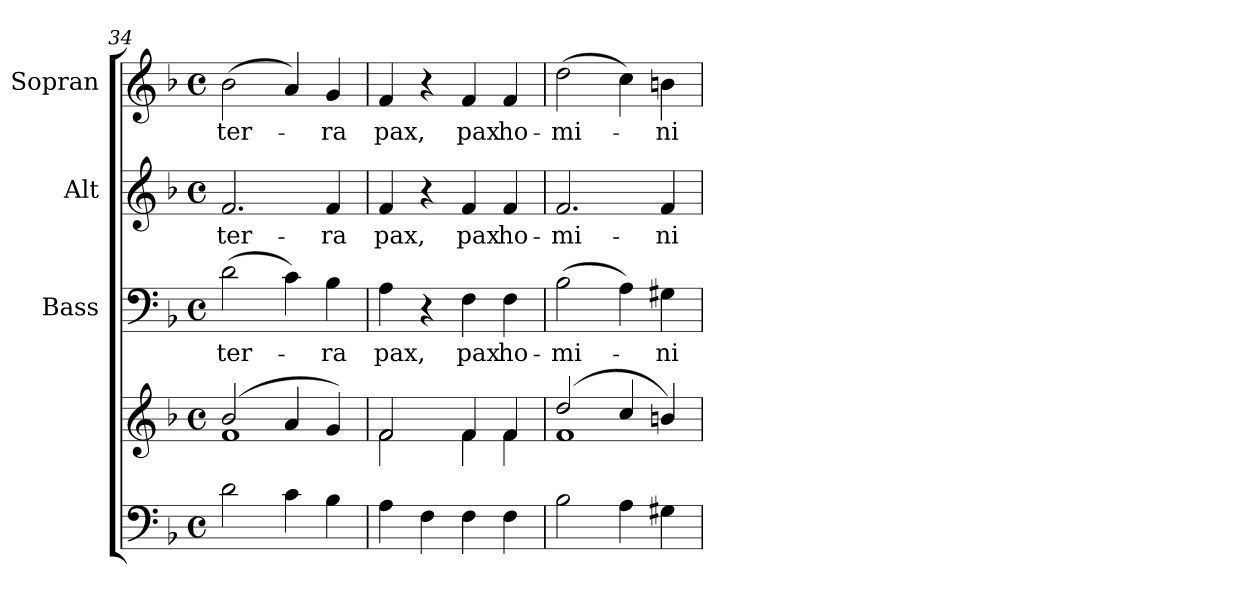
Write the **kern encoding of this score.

**kern	**kern	**kern	**text	**kern	**text	**kern	**text
*part4	*part4	*part3	*part3	*part2	*part2	*part1	*part1
*staff5	*staff4	*staff3	*staff3	*staff2	*staff2	*staff1	*staff1
*	*	*I"Bass	*	*I"Alt	*	*I"Sopran	*
*	*	*I'B.	*	*I'A.	*	*I'S.	*
*clefF4	*clefG2	*clefF4	*	*clefG2	*	*clefG2	*
*k[b-]	*k[b-]	*k[b-]	*	*k[b-]	*	*k[b-]	*
*F:	*F:	*F:	*	*F:	*	*F:	*
*M4/4	*M4/4	*M4/4	*	*M4/4	*	*M4/4	*
*met(c)	*met(c)	*met(c)	*	*met(c)	*	*met(c)	*
=34	=34	=34	=34	=34	=34	=34	=34
*	*^	*	*	*	*	*	*
!	!	!	!	!LO:LY:b	!	!LO:LY:b	!	!LO:LY:b
2d\	(2b-/	1f	(>2d\	ter-	2.f/	ter-	(>2b-\	ter-
4c\	4a/	.	4c\)	.	.	.	4a/)	.
!	!	!	!	!LO:LY:b	!	!LO:LY:b	!	!LO:LY:b
4B-\	4g/)	.	4B-\	-ra	4f/	-ra	4g/	-ra
!!LO:LB:g=z
=35	=35	=35	=35	=35	=35	=35	=35	=35
!	!	!	!	!LO:LY:b	!	!LO:LY:b	!	!LO:LY:b
4A\	2f/	2f\	4A\	pax,	4f/	pax,	4f/	pax,
4F\	.	.	4r	.	4r	.	4r	.
!	!	!	!	!LO:LY:b	!	!LO:LY:b	!	!LO:LY:b
4F\	4f/	4f\	4F\	pax	4f/	pax	4f/	pax
!	!	!	!	!LO:LY:b	!	!LO:LY:b	!	!LO:LY:b
4F\	4f/	4f\	4F\	ho-	4f/	ho-	4f/	ho-
=36	=36	=36	=36	=36	=36	=36	=36	=36
!	!	!	!	!LO:LY:b	!	!LO:LY:b	!	!LO:LY:b
2B-\	(2dd/	1f	(>2B-\	-mi-	2.f/	-mi-	(>2dd\	-mi-
4A\	4cc/	.	4A\)	.	.	.	4cc\)	.
!	!	!	!	!LO:LY:b	!	!LO:LY:b	!	!LO:LY:b
4G#X\	4bn/)	.	4G#X\	-ni-	4f/	-ni-	4bn\	-ni-
*	*v	*v	*	*	*	*	*	*
=	=	=	=	=	=	=	=
*-	*-	*-	*-	*-	*-	*-	*-
